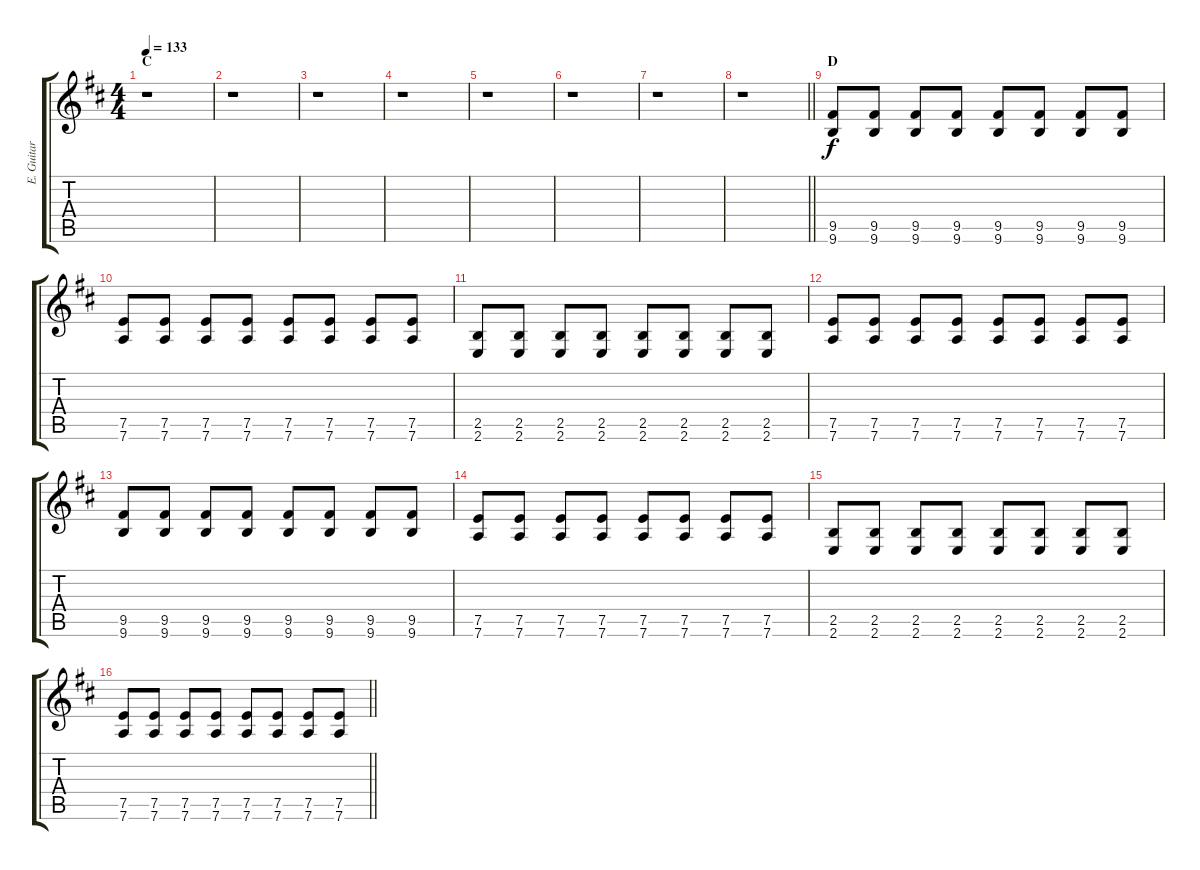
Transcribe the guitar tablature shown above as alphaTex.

\track ("E. Guitar II" "E. Guitar ") {instrument overdrivenguitar}
\staff {score tabs}
\tuning (E4 B3 G3 D3 A2 D2) {hide}
\ts (4 4)
\section ("" "C")
\tempo 133
\clef g2
\ks d
r.1{dy f} |
r.1 |
r.1 |
r.1 |
r.1 |
r.1 |
r.1 |
\barLineRight lightlight
r.1 |
\section ("" "D")
(9.5 9.6).8 (9.5 9.6).8 (9.5 9.6).8 (9.5 9.6).8 (9.5 9.6).8 (9.5 9.6).8 (9.5 9.6).8 (9.5 9.6).8 |
(7.5 7.6).8 (7.5 7.6).8 (7.5 7.6).8 (7.5 7.6).8 (7.5 7.6).8 (7.5 7.6).8 (7.5 7.6).8 (7.5 7.6).8 |
(2.5 2.6).8 (2.5 2.6).8 (2.5 2.6).8 (2.5 2.6).8 (2.5 2.6).8 (2.5 2.6).8 (2.5 2.6).8 (2.5 2.6).8 |
(7.5 7.6).8 (7.5 7.6).8 (7.5 7.6).8 (7.5 7.6).8 (7.5 7.6).8 (7.5 7.6).8 (7.5 7.6).8 (7.5 7.6).8 |
(9.5 9.6).8 (9.5 9.6).8 (9.5 9.6).8 (9.5 9.6).8 (9.5 9.6).8 (9.5 9.6).8 (9.5 9.6).8 (9.5 9.6).8 |
(7.5 7.6).8 (7.5 7.6).8 (7.5 7.6).8 (7.5 7.6).8 (7.5 7.6).8 (7.5 7.6).8 (7.5 7.6).8 (7.5 7.6).8 |
(2.5 2.6).8 (2.5 2.6).8 (2.5 2.6).8 (2.5 2.6).8 (2.5 2.6).8 (2.5 2.6).8 (2.5 2.6).8 (2.5 2.6).8 |
\barLineRight lightlight
(7.5 7.6).8 (7.5 7.6).8 (7.5 7.6).8 (7.5 7.6).8 (7.5 7.6).8 (7.5 7.6).8 (7.5 7.6).8 (7.5 7.6).8
